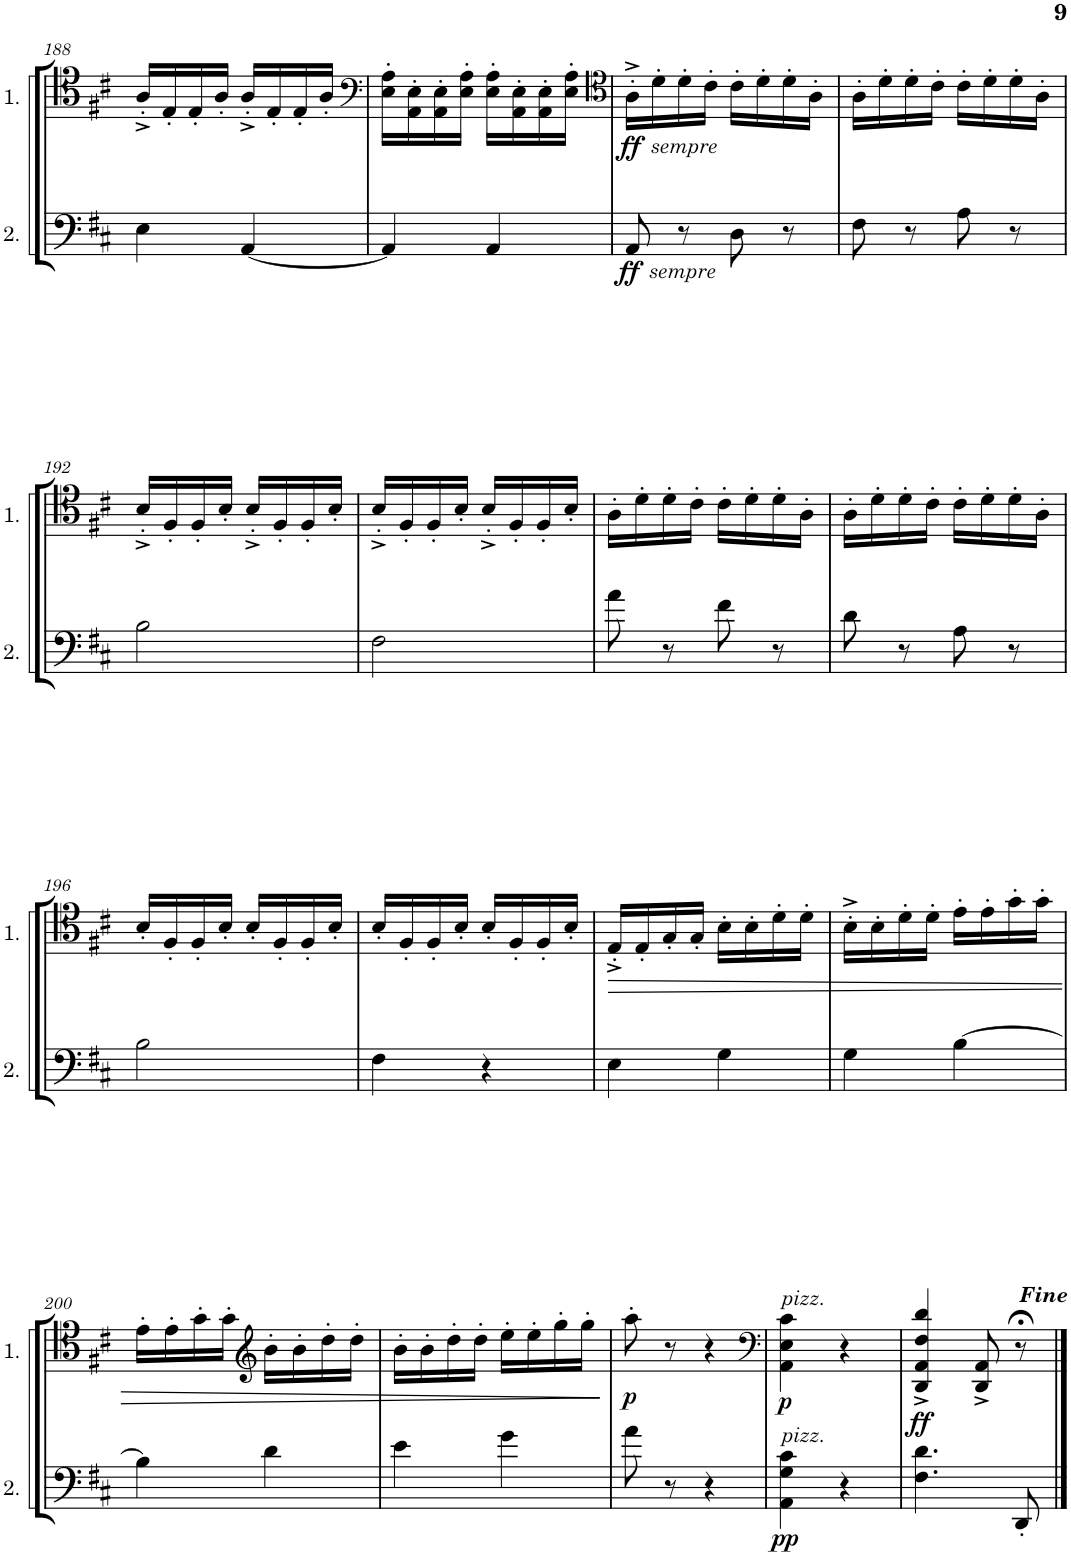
**kern	**dynam	**kern	**dynam
*part2	*part2	*part1	*part1
*staff2	*staff2	*staff1	*staff1
*I"Cello 2	*	*I"Cello 1	*
!!LO:PB:g=z
*clefF4	*	*clefC4	*
*k[f#c#]	*	*k[f#c#]	*
*M2/4	*	*M2/4	*
=188	=188	=188	=188
4E\	.	16A'^/LL	.
.	.	16E'/	.
.	.	16E'/	.
.	.	16A'/JJ	.
[4AA/	.	16A'^/LL	.
.	.	16E'/	.
.	.	16E'/	.
.	.	16A'/JJ	.
=189	=189	=189	=189
*	*	*clefF4	*
4AA/]	.	16E\' 16A\'LL	.
.	.	16AA\' 16E\'	.
.	.	16AA\' 16E\'	.
.	.	16E\' 16A\'JJ	.
4AA/	.	16E\' 16A\'LL	.
.	.	16AA\' 16E\'	.
.	.	16AA\' 16E\'	.
.	.	16E\' 16A\'JJ	.
=190	=190	=190	=190
*	*	*clefC4	*
!	!LO:DY:b	!	!
!	!LO:DY:n=1:b	!	!LO:DY:b
!	!	!	!LO:DY:n=1:b
8AA/	ff other-dynamics	16A'^\LL	ff other-dynamics
.	.	16d'\	.
8r	.	16d'\	.
.	.	16c#'\JJ	.
8D\	.	16c#'\LL	.
.	.	16d'\	.
8r	.	16d'\	.
.	.	16A'\JJ	.
=191	=191	=191	=191
8F#\	.	16A'\LL	.
.	.	16d'\	.
8r	.	16d'\	.
.	.	16c#'\JJ	.
8A\	.	16c#'\LL	.
.	.	16d'\	.
8r	.	16d'\	.
.	.	16A'\JJ	.
!!LO:LB:g=z
=192	=192	=192	=192
2B\	.	16B'^/LL	.
.	.	16F#'/	.
.	.	16F#'/	.
.	.	16B'/JJ	.
.	.	16B'^/LL	.
.	.	16F#'/	.
.	.	16F#'/	.
.	.	16B'/JJ	.
=193	=193	=193	=193
2F#\	.	16B'^/LL	.
.	.	16F#'/	.
.	.	16F#'/	.
.	.	16B'/JJ	.
.	.	16B'^/LL	.
.	.	16F#'/	.
.	.	16F#'/	.
.	.	16B'/JJ	.
=194	=194	=194	=194
8a\	.	16A'\LL	.
.	.	16d'\	.
8r	.	16d'\	.
.	.	16c#'\JJ	.
8f#\	.	16c#'\LL	.
.	.	16d'\	.
8r	.	16d'\	.
.	.	16A'\JJ	.
=195	=195	=195	=195
8d\	.	16A'\LL	.
.	.	16d'\	.
8r	.	16d'\	.
.	.	16c#'\JJ	.
8A\	.	16c#'\LL	.
.	.	16d'\	.
8r	.	16d'\	.
.	.	16A'\JJ	.
!!LO:LB:g=z
=196	=196	=196	=196
2B\	.	16B'/LL	.
.	.	16F#'/	.
.	.	16F#'/	.
.	.	16B'/JJ	.
.	.	16B'/LL	.
.	.	16F#'/	.
.	.	16F#'/	.
.	.	16B'/JJ	.
=197	=197	=197	=197
4F#\	.	16B'/LL	.
.	.	16F#'/	.
.	.	16F#'/	.
.	.	16B'/JJ	.
4r	.	16B'/LL	.
.	.	16F#'/	.
.	.	16F#'/	.
.	.	16B'/JJ	.
=198	=198	=198	=198
!	!	!	!LO:HP:b
4E\	.	16E'^/LL	>
.	.	16E'/	.
.	.	16G'/	.
.	.	16G'/JJ	.
4G\	.	16B'\LL	.
.	.	16B'\	.
.	.	16d'\	.
.	.	16d'\JJ	.
=199	=199	=199	=199
4G\	.	16B'^\LL	.
.	.	16B'\	.
.	.	16d'\	.
.	.	16d'\JJ	.
[4B\	.	16e'\LL	.
.	.	16e'\	.
.	.	16g'\	.
.	.	16g'\JJ	.
!!LO:LB:g=z
=200	=200	=200	=200
4B\]	.	16e'\LL	.
.	.	16e'\	.
.	.	16g'\	.
.	.	16g'\JJ	.
*	*	*clefG2	*
4d\	.	16b'\LL	.
.	.	16b'\	.
.	.	16dd'\	.
.	.	16dd'\JJ	.
=201	=201	=201	=201
4e\	.	16b'\LL	.
.	.	16b'\	.
.	.	16dd'\	.
.	.	16dd'\JJ	.
4g\	.	16ee'\LL	.
.	.	16ee'\	.
.	.	16gg'\	.
.	.	16gg'\JJ	.
.	.	.	]
=202	=202	=202	=202
!	!	!	!LO:DY:b
8a\	.	8aa'\	p
8r	.	8r	.
4r	.	4r	.
=203	=203	=203	=203
*	*	*clefF4	*
!	!	!LO:TX:a:i:t=pizz.	!
!LO:TX:a:i:t=pizz.	!	!	!
!	!LO:DY:b	!	!LO:DY:b
4AA\ 4G\ 4c#\	pp	4AA\ 4E\ 4c#\	p
4r	.	4r	.
=204	=204	=204	=204
!	!	!	!LO:DY:b
4.F#\ 4.d\	.	4DD/^ 4AA/^ 4F#/^ 4d/^	ff
.	.	8DD/^ 8AA/^	.
8DD'/	.	8r;<	.
==	==	==	==
*-	*-	*-	*-
